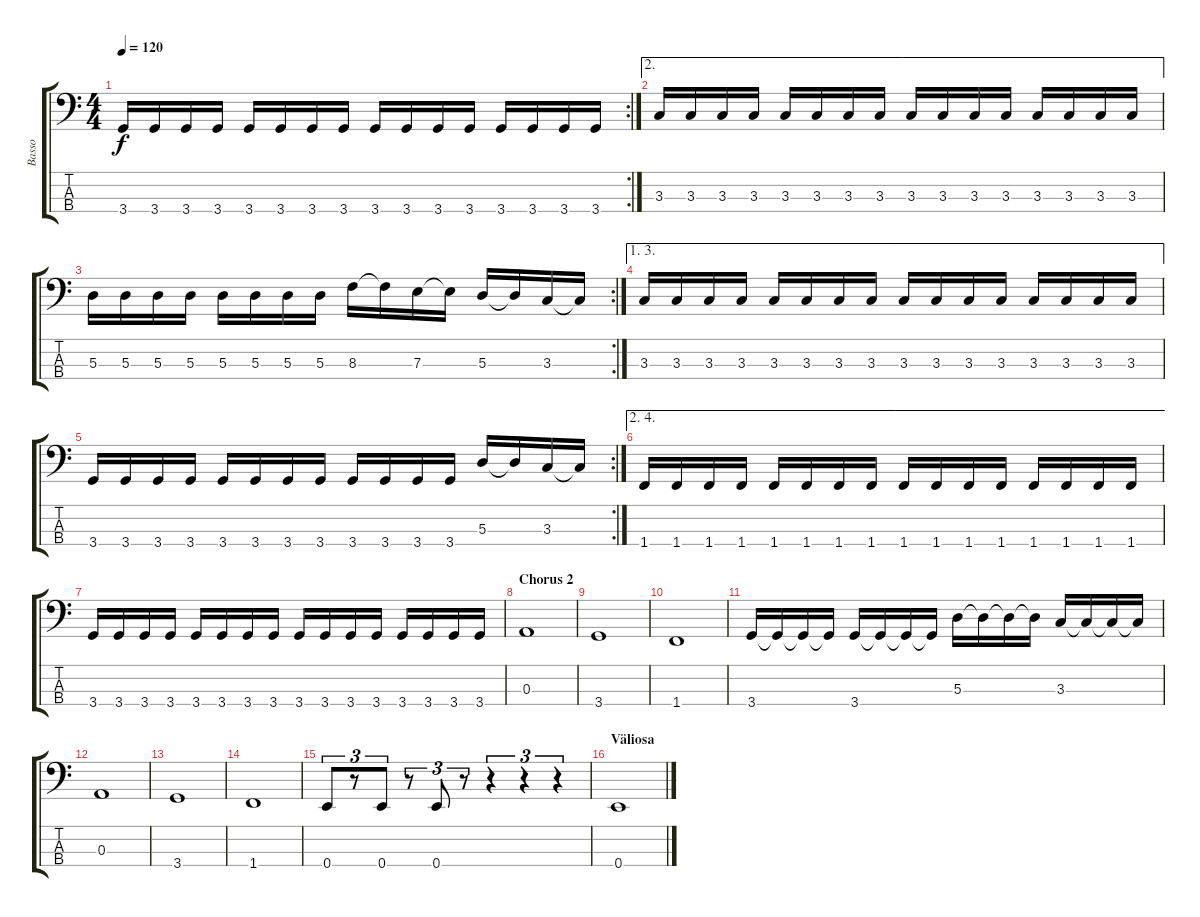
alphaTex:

\track ("Basso" "Basso") {instrument electricbassfinger}
\staff {score tabs}
\tuning (G2 D2 A1 E1) {hide}
\rc 2
\ts (4 4)
\tempo 120
\clef f4
\ks c
3.4.16{dy f} 3.4.16 3.4.16 3.4.16 3.4.16 3.4.16 3.4.16 3.4.16 3.4.16 3.4.16 3.4.16 3.4.16 3.4.16 3.4.16 3.4.16 3.4.16 |
\ae 2
3.3.16 3.3.16 3.3.16 3.3.16 3.3.16 3.3.16 3.3.16 3.3.16 3.3.16 3.3.16 3.3.16 3.3.16 3.3.16 3.3.16 3.3.16 3.3.16 |
\rc 2
5.3.16 5.3.16 5.3.16 5.3.16 5.3.16 5.3.16 5.3.16 5.3.16 8.3.16 8.3{t}.16 7.3.16 7.3{t}.16 5.3.16 5.3{t}.16 3.3.16 3.3{t}.16 |
\ae (1 3)
3.3.16 3.3.16 3.3.16 3.3.16 3.3.16 3.3.16 3.3.16 3.3.16 3.3.16 3.3.16 3.3.16 3.3.16 3.3.16 3.3.16 3.3.16 3.3.16 |
\rc 2
3.4.16 3.4.16 3.4.16 3.4.16 3.4.16 3.4.16 3.4.16 3.4.16 3.4.16 3.4.16 3.4.16 3.4.16 5.3.16 5.3{t}.16 3.3.16 3.3{t}.16 |
\ae (2 4)
1.4.16 1.4.16 1.4.16 1.4.16 1.4.16 1.4.16 1.4.16 1.4.16 1.4.16 1.4.16 1.4.16 1.4.16 1.4.16 1.4.16 1.4.16 1.4.16 |
3.4.16 3.4.16 3.4.16 3.4.16 3.4.16 3.4.16 3.4.16 3.4.16 3.4.16 3.4.16 3.4.16 3.4.16 3.4.16 3.4.16 3.4.16 3.4.16 |
\section ("" "Chorus 2")
0.3.1 |
3.4.1 |
1.4.1 |
3.4.16 3.4{t}.16 3.4{t}.16 3.4{t}.16 3.4.16 3.4{t}.16 3.4{t}.16 3.4{t}.16 5.3.16 5.3{t}.16 5.3{t}.16 5.3{t}.16 3.3.16 3.3{t}.16 3.3{t}.16 3.3{t}.16 |
0.3.1 |
3.4.1 |
1.4.1 |
0.4.8{tu (3 2)} r.8{tu (3 2)} 0.4.8{tu (3 2)} r.8{tu (3 2)} 0.4.8{tu (3 2)} r.8{tu (3 2)} r.4{tu (3 2)} r.4{tu (3 2)} r.4{tu (3 2)} |
\section ("" "Väliosa")
0.4.1
